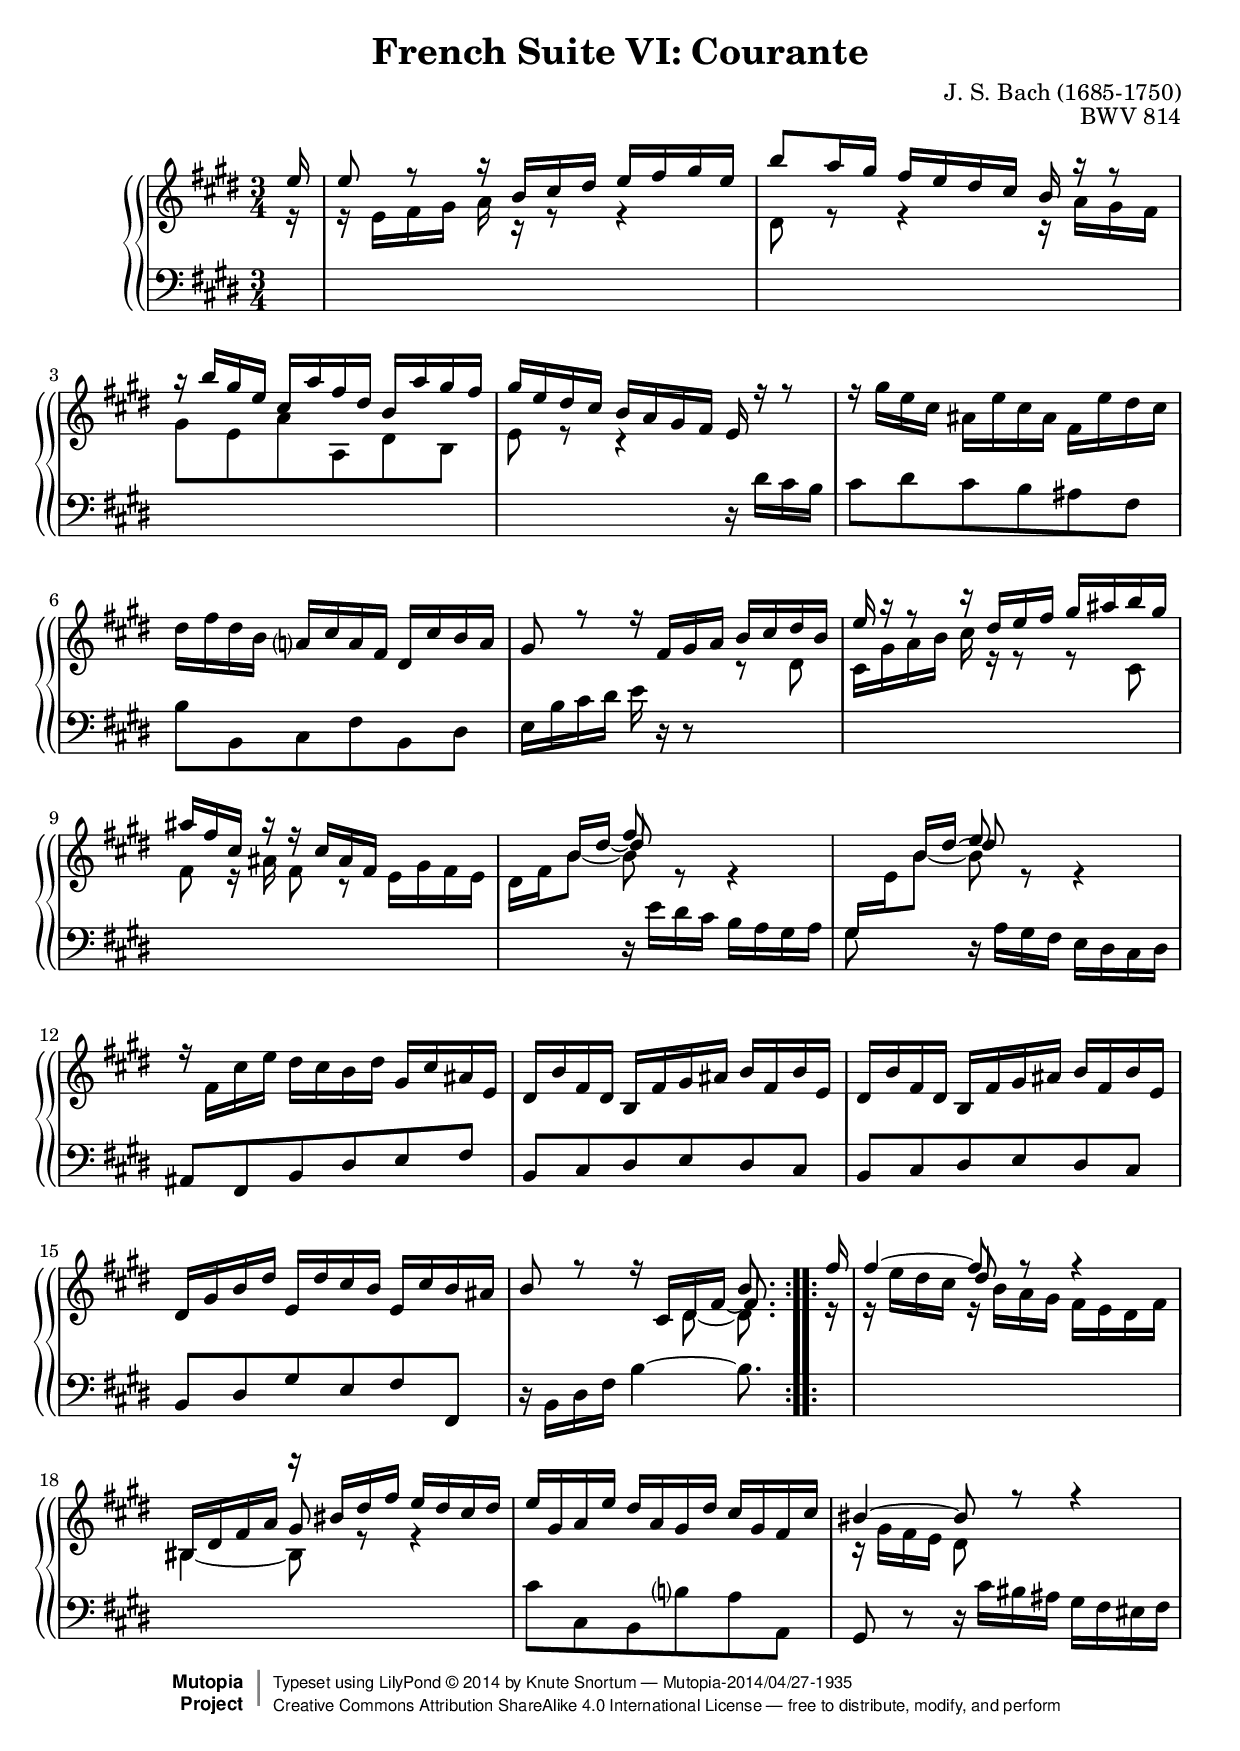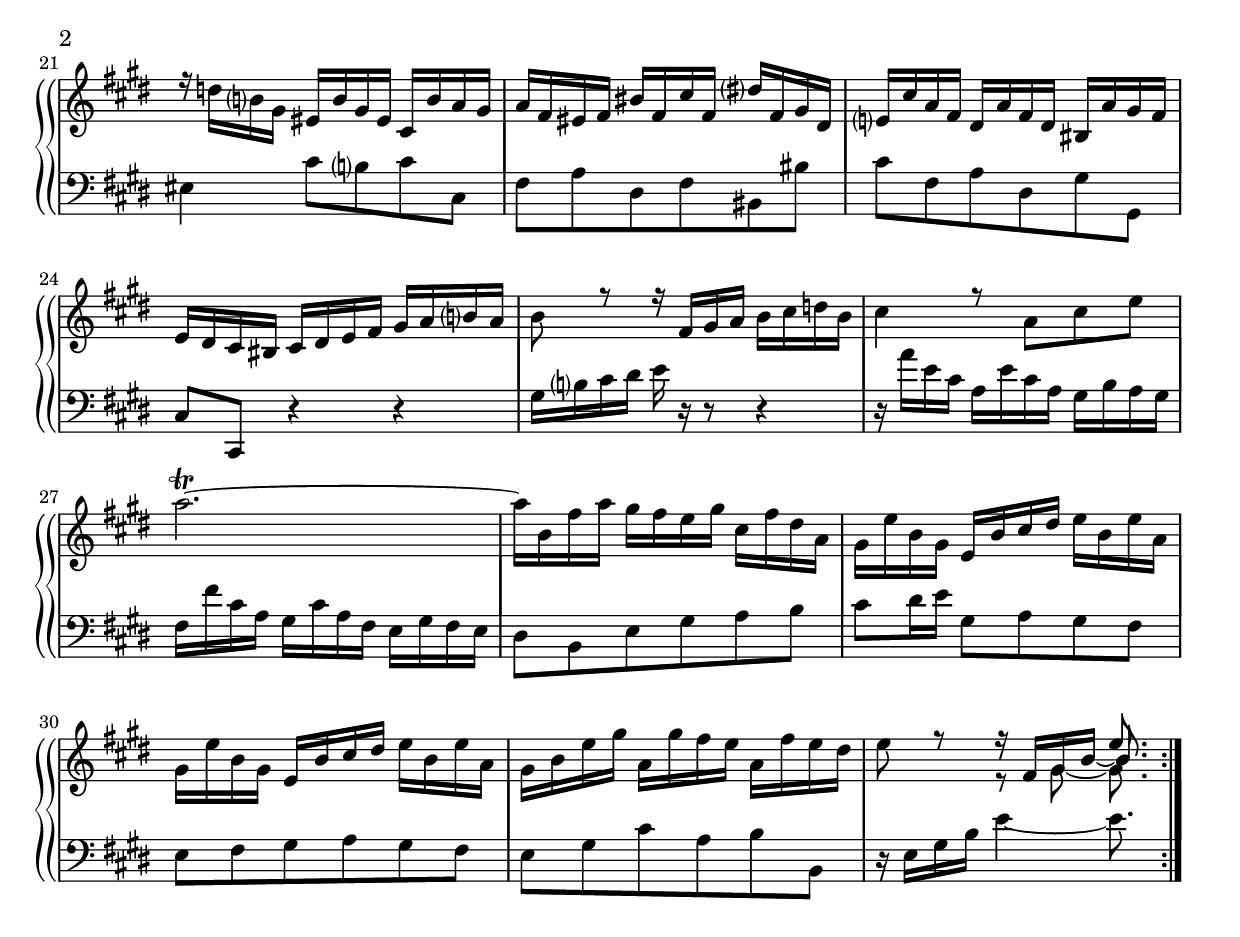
\version "2.18.2"
\language "english"

\header {
  title        = "French Suite VI: Courante"
  composer     = "J. S. Bach (1685-1750)"
  opus         = "BWV 814"
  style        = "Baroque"
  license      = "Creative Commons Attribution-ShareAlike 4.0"
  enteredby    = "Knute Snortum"
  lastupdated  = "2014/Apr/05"
  date         = "1722"
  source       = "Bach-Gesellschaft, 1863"

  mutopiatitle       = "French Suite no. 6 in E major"
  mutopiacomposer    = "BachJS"
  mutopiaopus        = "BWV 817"
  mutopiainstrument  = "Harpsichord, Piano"
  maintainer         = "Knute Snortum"
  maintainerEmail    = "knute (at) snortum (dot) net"
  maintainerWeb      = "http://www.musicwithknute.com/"

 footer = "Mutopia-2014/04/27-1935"
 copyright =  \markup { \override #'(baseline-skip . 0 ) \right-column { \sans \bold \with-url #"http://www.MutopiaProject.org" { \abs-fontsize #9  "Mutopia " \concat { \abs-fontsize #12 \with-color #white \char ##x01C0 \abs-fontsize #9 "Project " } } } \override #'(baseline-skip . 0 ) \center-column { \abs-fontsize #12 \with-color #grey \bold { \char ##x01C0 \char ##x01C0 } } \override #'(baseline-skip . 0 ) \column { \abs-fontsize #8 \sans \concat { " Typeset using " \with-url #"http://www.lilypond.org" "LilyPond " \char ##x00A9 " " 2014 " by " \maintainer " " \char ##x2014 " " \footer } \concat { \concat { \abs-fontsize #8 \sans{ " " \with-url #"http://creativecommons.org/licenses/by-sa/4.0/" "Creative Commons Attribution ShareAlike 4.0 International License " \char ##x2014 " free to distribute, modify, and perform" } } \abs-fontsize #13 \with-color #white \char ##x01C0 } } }
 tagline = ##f
}

staffUp = \change Staff = "upper" 
staffDown = \change Staff = "lower"

% Repeat one

highVoiceOne = \relative c'' {
  \partial 16 e16 
  | e8 r r16 b cs ds e fs gs e
  | b'8 a16 gs fs e ds cs b r r8
  | r16 b' gs e cs a' fs ds b a' gs fs
  | gs16 e ds cs b a gs fs e r r8
  | \stemNeutral r16 gs' e cs as e' cs as fs e' ds cs
  | ds16 fs ds b a cs a fs ds cs' b a 
  | gs8 r r16 \stemUp fs gs a b cs ds b
  
  \barNumberCheck #8

  | e16 r r8 r16 ds e fs gs as b gs
  | as16 fs cs r r cs as fs s4
  | s8 << { s8 fs'8 } \\ \\ { b,16 \tieDown ds ~ ds8 } >> s8 s4
  | s8 << { s8 e8 } \\ \\ { b16 ds ~ ds8 } >> s8 s4
  | \stemNeutral r16 fs,=' cs' e ds cs b ds gs, cs as e
  | ds16 b' fs ds b fs' gs as b fs b e,
  | ds16 b' fs ds b fs' gs as b fs b e,
  | ds gs b ds e, ds' cs b e, cs' b as
  
  \barNumberCheck #16
  
  | \stemUp b8 r r16 
    << 
      { s8. b8. } 
      \\ \\ 
      { \tieDown cs,16 ds fs ~ fs8. } 
    >> % partial bar, -1/16
}

middleVoiceOne = \relative c' {
  \partial 16 r16
  | r16 e fs gs a r r8 r4
  | ds,8 r r4 r16 a' gs fs
  | gs8 e a a, ds b
  | e8 r r4 s
  | s2. * 2
  | s2 r8 ds='
  
  \barNumberCheck #8
  
  | cs16 gs' a b cs r r8 r cs,
  | fs8 r16 as fs8 r e16 gs fs e
  | ds16 fs b8 ~ b r r4
  | \staffDown \stemUp gs,16 \staffUp \stemDown e' b'8 ~ b r r4
  | s2. * 4
  
  \barNumberCheck #16
  
  | s4 s8 ds,=' ~ ds8. % partial bar, -1/16
}

lowVoiceOne = \relative c' {
  \partial 16 s16
  | s2. * 3
  | s2 r16 ds cs b
  | cs8 ds cs b as fs
  | b8 b, cs fs b, ds
  | e16 b'cs ds e r r8 s4

  \barNumberCheck #8
  
  | s2. * 2
  | s4 r16 e=' ds cs b a gs a
  | gs8 s r16 a gs fs e ds cs ds
  | as8 fs b ds e fs
  | b,8 cs ds e ds cs
  | b8 cs ds e ds cs
  | b8 ds gs e fs fs,
  
  \barNumberCheck #16
  
  | r16 b ds fs b4 ~ b8. % partial bar, -1/16
}

% Repeat two

highVoiceTwo = \relative c'' {
    fs16 % partial bar
  | << { fs4 ~ fs8 } \\ \\ { s4 ds8 } >> r8 r4
  | s4 r16 bs ds fs e ds cs ds
  | e16 gs, a e' ds a gs ds' cs gs fs cs'
  | bs4 ~ bs8 r r4
  | \stemNeutral r16 d b gs es b' gs es cs b' a gs
  | a16 fs es fs bs fs cs' fs, ds' fs, gs ds
  | e16 cs' a fs ds a' fs ds bs a' gs fs
  
  \barNumberCheck #24
  
  | e16 ds cs bs cs ds e fs gs a b a 
  | b8 r r16 fs gs a b cs d b
  | cs4 r8 a cs e
  | a2. ~ \trill
  | a16 b, fs' a gs fs e gs cs, fs ds a
  | gs16 e' b gs e b' cs ds e b e a,
  | gs16 e' b gs e b' cs ds e b e a,
  | gs b e gs a, gs' fs e a, fs' e ds  
  
  \barNumberCheck #32
  
  | e8 r r16 \stemUp 
    << { s8. e } \\ \\ { \tieDown fs,16 gs b ~ b8. } >>
}

middleVoiceTwo = \relative c'' {
    r16 % partial bar
  | r16 e ds cs r b a gs fs e ds fs
  | \stemUp bs,16 ds fs a gs8 r r4
  | s2.
  | \stemDown r16 gs=' fs e ds8 s s4
  | s2. * 3
  
  \barNumberCheck #24
  
  | s2. * 8
  
  \barNumberCheck #32
  
  | s4 r8 gs=' ~ gs8.
}

lowVoiceTwo = \relative c' {
    s16 % partial bar
  | s2.
  | \staffUp \stemDown \tieDown bs4 ~ bs8 s s4
  | \staffDown \stemNeutral cs8 cs, b b' a a,
  | gs8 r r16 cs' bs as gs fs es fs
  | es4 cs'8 b cs cs,
  | fs8 a ds, fs bs, bs'
  | cs8 fs, a ds, gs gs,
  
  \barNumberCheck #24
  
  | cs8 cs, r4 r
  | gs''=16 b cs ds e r r8 r4
  | r16 a=' e cs a e' cs a gs b a gs
  | fs16 fs' cs a gs cs a fs e gs fs e
  | ds8 b e gs a b
  | cs8 ds16 e gs,8 a gs fs
  | e8 fs gs a gs fs
  | e8 gs cs a b b,
  
  \barNumberCheck #32
  
  | r16 e gs b e4 ~ e8.
}

global = { 
  \key e \major
  \time 3/4
  \accidentalStyle Score.piano-cautionary
}

upper = {
  \clef treble
  \global
  <<
    \new Voice { \repeat volta 2 { \voiceOne \highVoiceOne } }
    \new Voice { \repeat volta 2 { \voiceTwo \middleVoiceOne } }
  >> <<
    \new Voice { \repeat volta 2 { \voiceOne \highVoiceTwo } }
    \new Voice { \repeat volta 2 { \voiceTwo \middleVoiceTwo } }
  >>
}

lower = {
  \clef bass
  \global
  \new Voice { \repeat volta 2 \lowVoiceOne }
  \new Voice { \repeat volta 2 \lowVoiceTwo }
}

\score {
  \new PianoStaff <<
    \new PianoStaff <<
    \new Staff = "upper" \upper
    \new Staff = "lower" \lower
  >>
  >>
  \layout { 
  } 
  \midi { 
    \tempo 4 = 100
  }
}
